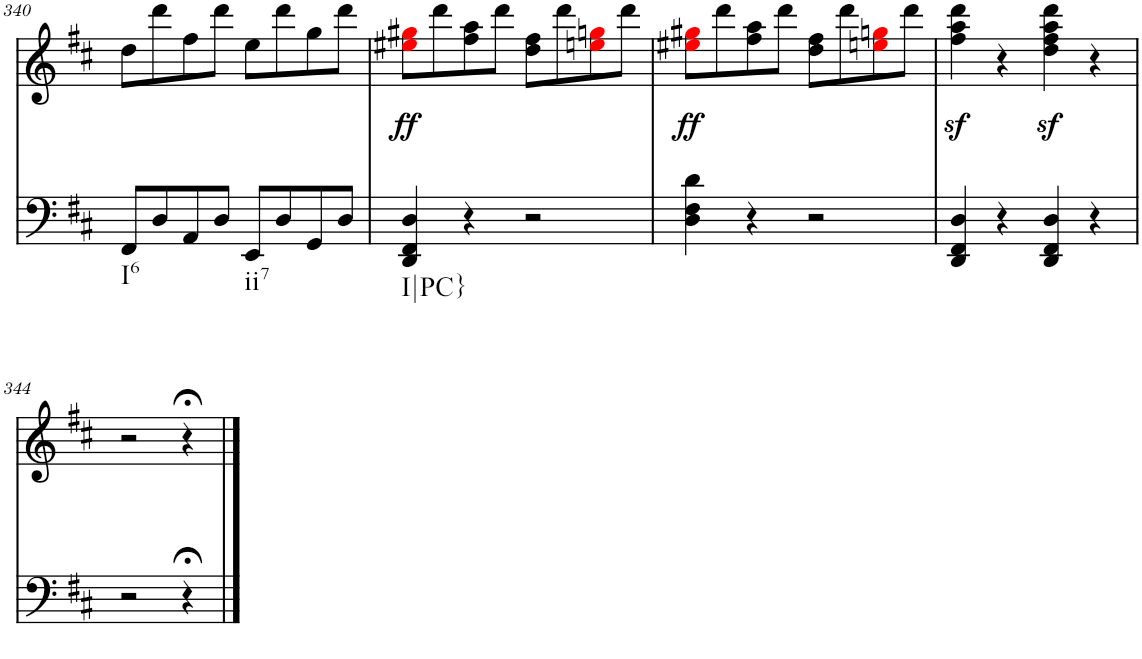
**kern	**kern	**text	**dynam
*part2	*part1	*part1	*part1
*staff2	*staff1	*staff1	*staff1
*I"piano	*I"piano	*	*
*I'Pno	*I'Pno	*	*
!!LO:PB:g=z
*clefF4	*clefG2	*	*
*k[f#c#]	*k[f#c#]	*	*
*M4/4	*M4/4	*	*
=340	=340	=340	=340
!LO:TX:b:t=I6	!	!	!
8FF#/L	8dd\L	.	.
8D/	8ddd\	.	.
8AA/	8ff#\	.	.
8D/J	8ddd\J	.	.
!LO:TX:b:t=ii7	!	!	!
8EE/L	8ee\L	.	.
8D/	8ddd\	.	.
8GG/	8gg\	.	.
8D/J	8ddd\J	.	.
=341	=341	=341	=341
!LO:TX:b:t=I|PC}	!	!	!
!	!	!LO:LY:b	!LO:DY:b
4DD/ 4FF#/ 4D/	8ee#Xi\ 8gg#Xi\L	ff	ff
.	8ddd\	.	.
4r	8ff#\ 8aa\	.	.
.	8ddd\J	.	.
2r	8dd\ 8ff#\L	.	.
.	8ddd\	.	.
.	8eeni\ 8ggni\	.	.
.	8ddd\J	.	.
=342	=342	=342	=342
!	!	!LO:LY:b	!LO:DY:b
4D\ 4F#\ 4d\	8ee#Xi\ 8gg#Xi\L	ff	ff
.	8ddd\	.	.
4r	8ff#\ 8aa\	.	.
.	8ddd\J	.	.
2r	8dd\ 8ff#\L	.	.
.	8ddd\	.	.
.	8eeni\ 8ggni\	.	.
.	8ddd\J	.	.
=343	=343	=343	=343
!	!	!LO:LY:b	!
4DD/ 4FF#/ 4D/	4ff#\z< 4aa\z< 4ddd\z<	sf	.
4r	4r	.	.
!	!	!LO:LY:b	!
4DD/ 4FF#/ 4D/	4dd\z< 4ff#\z< 4aa\z< 4ddd\z<	sf	.
4r	4r	.	.
!!LO:LB:g=z
=344	=344	=344	=344
2r	2r	.	.
4r;<	4r;<	.	.
==	==	==	==
*-	*-	*-	*-
